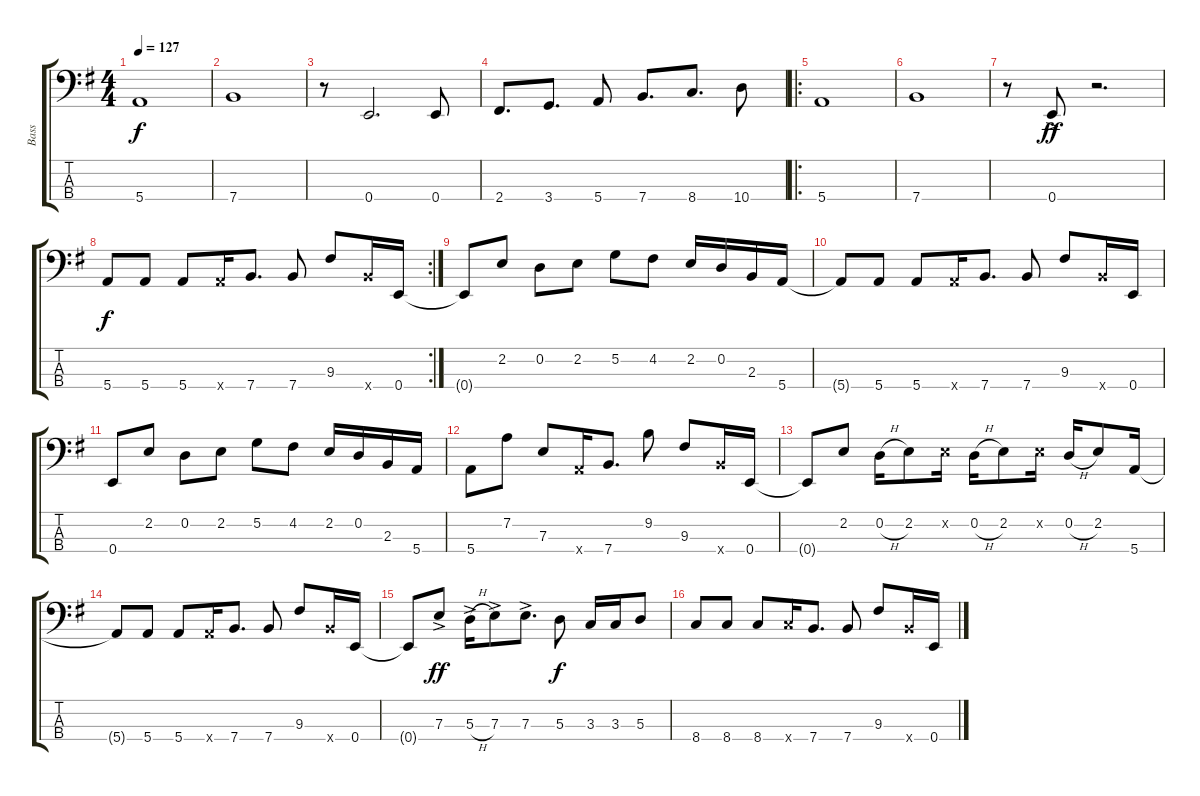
\track ("Bass" "Bass") {instrument electricbassfinger}
\staff {score tabs}
\tuning (G2 D2 A1 E1) {hide}
\ts (4 4)
\tempo 127
\clef f4
\ks g
5.4.1{dy f} |
7.4.1 |
r.8 0.4.2{d} 0.4.8 |
2.4.8{d} 3.4.8{d} 5.4.8 7.4.8{d} 8.4.8{d} 10.4.8 |
\ro
5.4.1 |
7.4.1 |
r.8 0.4{ac}.8{dy ff} r.2{d} |
\rc 2
5.4.8{dy f} 5.4.8 5.4.8 5.4{x}.16 7.4.8{d} 7.4.8 9.3.8 7.4{x}.16 0.4.16 |
0.4{t}.8 2.2.8 0.2.8 2.2.8 5.2.8 4.2.8 2.2.16 0.2.16 2.3.16 5.4.16 |
5.4{t}.8 5.4.8 5.4.8 5.4{x}.16 7.4.8{d} 7.4.8 9.3.8 7.4{x}.16 0.4.16 |
0.4.8 2.2.8 0.2.8 2.2.8 5.2.8 4.2.8 2.2.16 0.2.16 2.3.16 5.4.16 |
5.4.8 7.2.8 7.3.8 5.4{x}.16 7.4.8{d} 9.2.8 9.3.8 7.4{x}.16 0.4.16 |
0.4{t}.8 2.2.8 0.2{h}.16 2.2.8 2.2{x}.16 0.2{h}.16 2.2.8 2.2{x}.16 0.2{h}.16 2.2.8 5.4.16 |
5.4{t}.8 5.4.8 5.4.8 5.4{x}.16 7.4.8{d} 7.4.8 9.3.8 7.4{x}.16 0.4.16 |
0.4{t}.8 7.3{ac}.8{dy ff} 5.3{h ac}.16 7.3{ac}.8 7.3{ac}.8{d} 5.3.8{dy f} 3.3.16 3.3.16 5.3.8 |
8.4.8 8.4.8 8.4.8 8.4{x}.16 7.4.8{d} 7.4.8 9.3.8 7.4{x}.16 0.4.16
